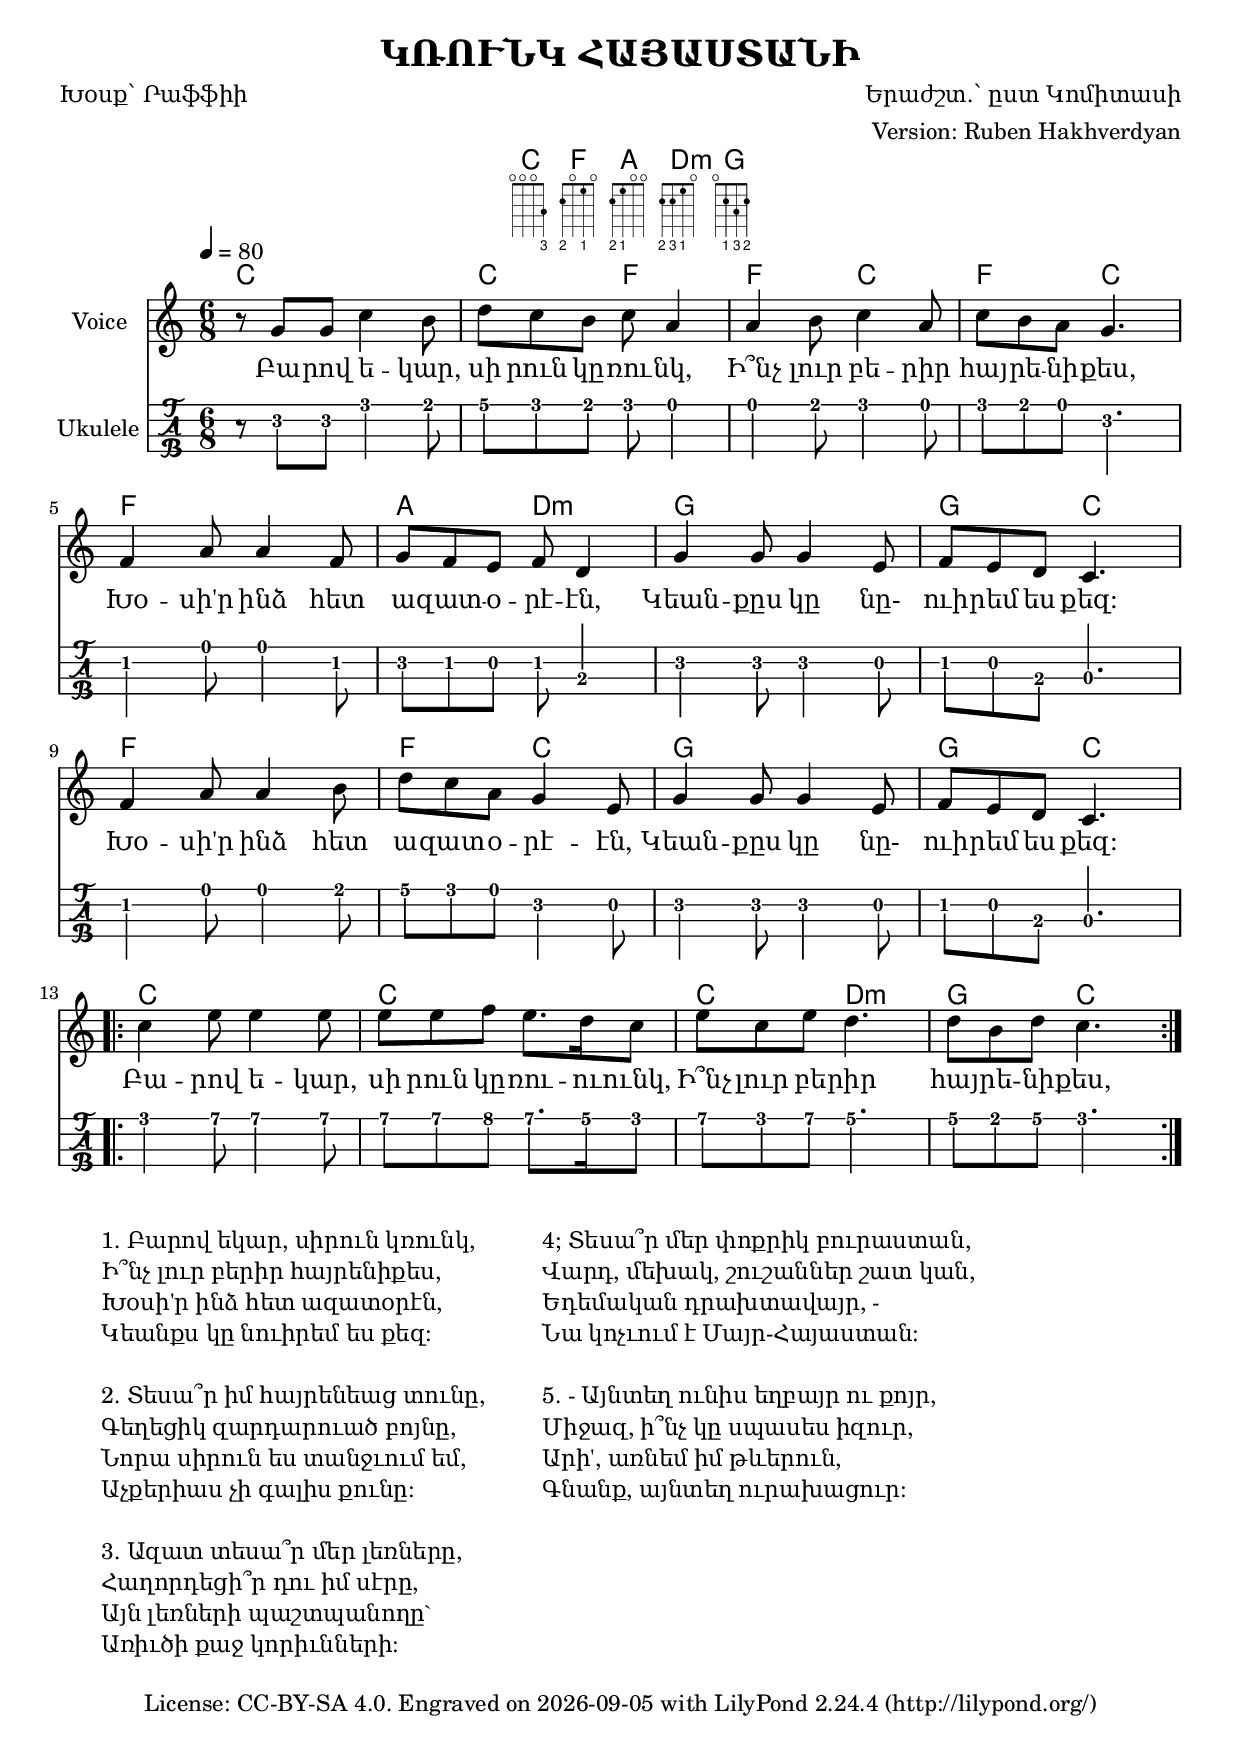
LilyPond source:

\version "2.20.0"

\include "predefined-ukulele-fretboards.ly"

\header {
  title    = "ԿՌՈՒՆԿ ՀԱՅԱՍՏԱՆԻ"
  composer = "Երաժշտ.՝ ըստ Կոմիտասի"
  arranger = "Version: Ruben Hakhverdyan"
  poet     = "Խօսք՝ Րաֆֆիի"
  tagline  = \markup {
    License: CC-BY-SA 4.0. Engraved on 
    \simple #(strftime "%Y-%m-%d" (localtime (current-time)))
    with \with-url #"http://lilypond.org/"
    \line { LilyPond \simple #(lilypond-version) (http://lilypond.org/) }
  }
}

global = {
  \time 6/8
  \key c \major
  \tempo 4=80
  \set stringTunings = #ukulele-tuning
}

chordNames = \chordmode {
  \time 6/8
  \key c \major
  \set Staff.stringTunings = #ukulele-tuning
  c f a d:m g
}

theChords = \chordmode {
  \global
  c2. | c4. f4.   | f4. c4. | f4. c4.  |
  f2. | a4. d:m   | g2.     | g4. c4.  |
  f2. | f4. c     | g2.     | g4. c4.  |

  \repeat volta 2 {
    c2.       | c2.        |
    c4. d4.:m | g4. c4.    |
  }
}

melody = \relative c'' {
  \global
  r8 g g c4 b8 | d c b c a4  |
  a4 b8 c4 a8  | c b a g4.   |
  f4 a8 a4 f8  | g f e f d4  |
  g4 g8 g4 e8  | f e d c4.   |
  f4 a8 a4 b8  | d c a g4 e8 |
  g4 g8 g4 e8  | f e d c4.   | \break

  \repeat volta 2 {
    c'4 e8 e4 e8 | e e f e8. d16 c8 |
    e c e d4.    | d8 b d c4.    |
  }
}

words = \lyricmode {
  Բա -- րով ե -- կար, | սի րուն կը -- ռու -- նկ,   |
  Ի՞նչ լուր բե -- րիր | հայ -- րե -- նի --  քես,   |
  Խօ -- սի'ր ինձ հետ  | ա -- զատ -- օ -- րէ -- էն, |
  Կեան -- քըս կը նը-  | ուի -- րեմ ես քեզ:         |
  Խօ -- սի'ր ինձ հետ  | ա -- զատ -- օ -- րէ -- էն, |
  Կեան -- քըս կը նը-  | ուի -- րեմ ես քեզ:
  \repeat volta 2 {
    Բա -- րով ե -- կար, | սի րուն կը -- ռու -- ու -- ունկ,   |
    Ի՞նչ լուր բե -- րիր | հայ -- րե -- նի --  քես,   |
  }
}


music =
<<
  \new ChordNames { \theChords  }
  \new Staff      {
    \set Staff.instrumentName = "Voice"
    \set Staff.midiInstrument = "voice oohs"
    \melody
  }
  \addlyrics      { \words  }
  \new TabStaff   {
    \tabFullNotation
    \set TabStaff.stringTunings = #ukulele-tuning
    \set TabStaff.instrumentName = "Ukulele"
    \set TabStaff.midiInstrument = "acoustic guitar (nylon)"
    \melody
  }
>>

\score {
  <<
    \new ChordNames { \chordNames  }
    \new FretBoards { \chordNames  }
  >>
  \layout { indent = 3\in }
}

\score {
  \music
  \layout{}
}

\score {
  \unfoldRepeats
  \music
  \midi {\tempo 4=80}
}

\markup {
  \hspace #1
  \column { \line{ "    " } }
  \column {
    \line { 1. Բարով եկար, սիրուն կռունկ, }
    \line { Ի՞նչ լուր բերիր հայրենիքես, }
    \line { Խօսի'ր ինձ հետ ազատօրէն, }
    \line { Կեանքս կը նուիրեմ ես քեզ: }
    \hspace #1
    \line { 2. Տեսա՞ր իմ հայրենեաց տունը, }
    \line { Գեղեցիկ զարդարուած բոյնը, }
    \line { Նորա սիրուն ես տանջւում եմ, }
    \line { Աչքերիաս չի գալիս քունը: }
    \hspace #1
    \line { 3. Ազատ տեսա՞ր մեր լեռները, }
    \line { Հաղորդեցի՞ր դու իմ սէրը, }
    \line { Այն լեռների պաշտպանողը` }
    \line { Առիւծի քաջ կորիւնների: }
    \hspace #1
  }
  \column { \line{ "       " } }
  \column {
    \line { 4; Տեսա՞ր մեր փոքրիկ բուրաստան, }
    \line { Վարդ, մեխակ, շուշաններ շատ կան, }
    \line { Եդեմական դրախտավայր, - }
    \line { Նա կոչւում է Մայր-Հայաստան: }
    \hspace #1
    \line { 5. - Այնտեղ ունիս եղբայր ու քոյր, }
    \line { Միջազ, ի՞նչ կը սպասես իզուր, }
    \line { Արի', առնեմ իմ թևերուն, }
    \line { Գնանք, այնտեղ ուրախացուր: }
    \hspace #1
  }
}


